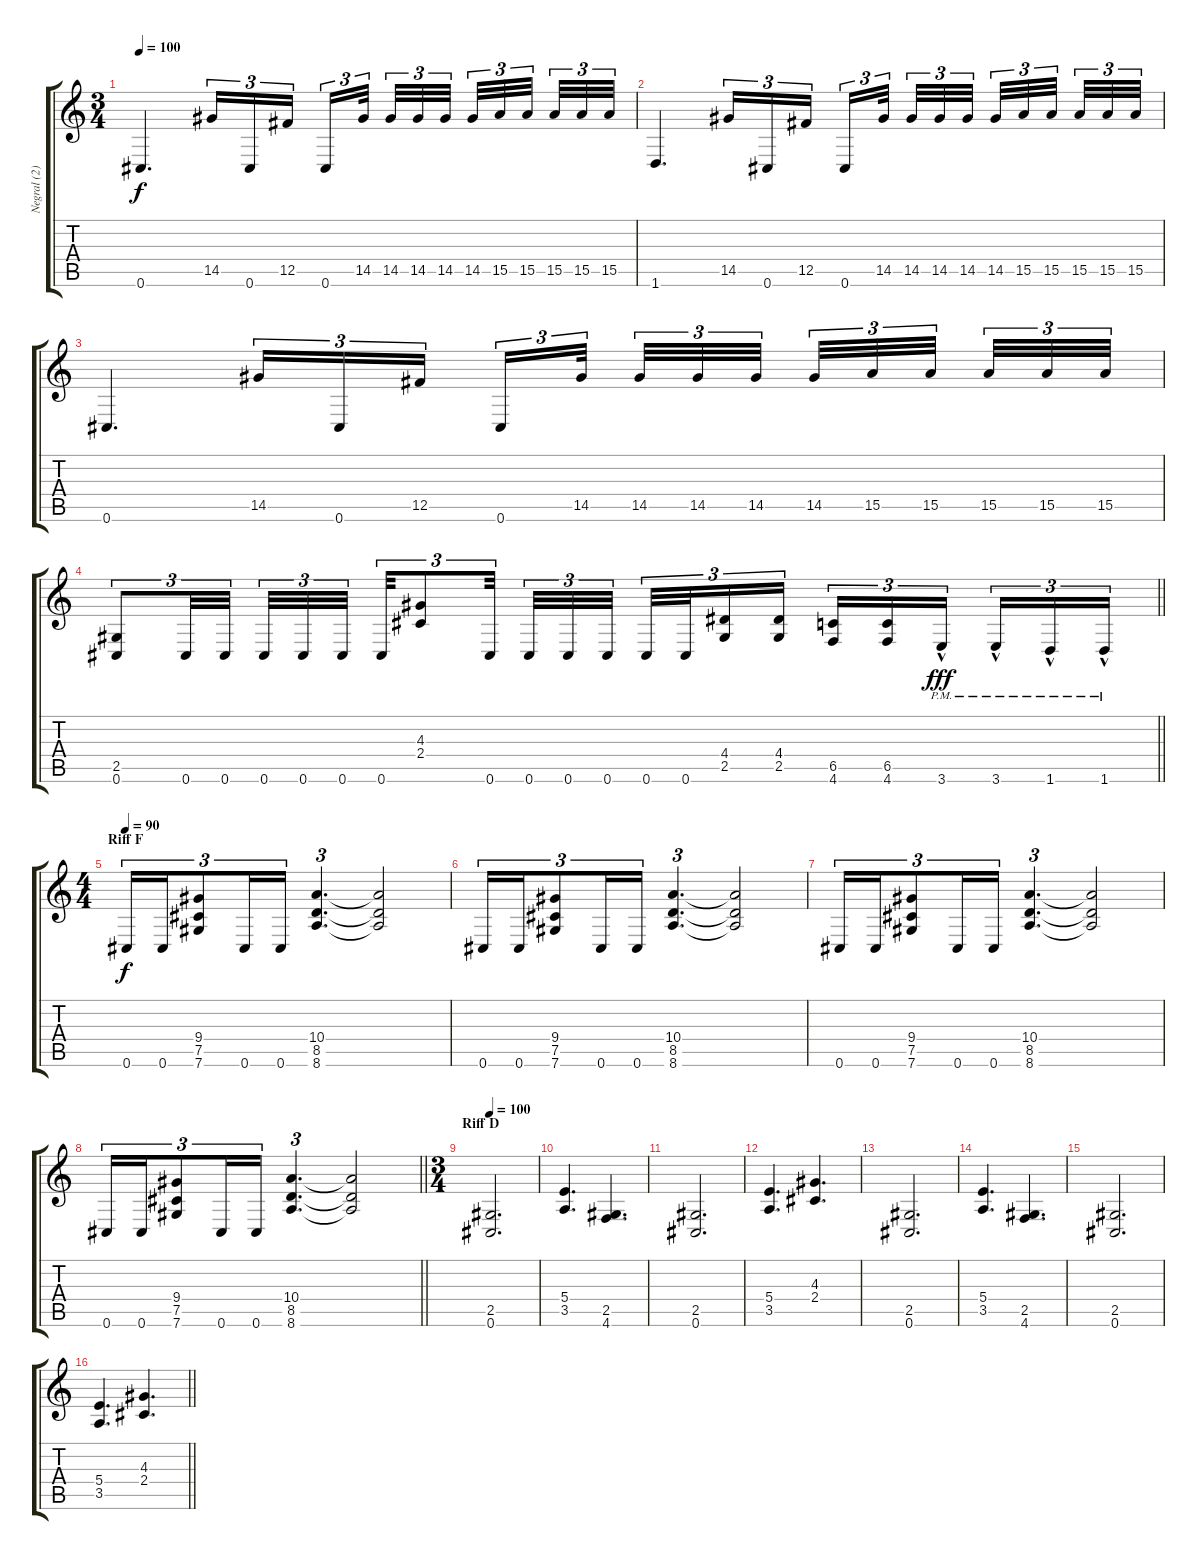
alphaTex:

\track ("Negral (2)" "Negral (2)") {instrument distortionguitar}
\staff {score tabs}
\tuning (Db4 Ab3 E3 B2 Gb2 Db2) {hide}
\ts (3 4)
\tempo 100
\clef g2
\ks c
0.6.4{d dy f} 14.5.16{tu (3 2)} 0.6.16{tu (3 2)} 12.5.16{tu (3 2)} 0.6.16{tu (3 2)} 14.5.32{tu (3 2) beam splitsecondary} 14.5.32{tu (3 2)} 14.5.32{tu (3 2)} 14.5.32{tu (3 2) beam splitsecondary} 14.5.32{tu (3 2)} 15.5.32{tu (3 2)} 15.5.32{tu (3 2) beam splitsecondary} 15.5.32{tu (3 2)} 15.5.32{tu (3 2)} 15.5.32{tu (3 2)} |
1.6.4{d} 14.5.16{tu (3 2)} 0.6.16{tu (3 2)} 12.5.16{tu (3 2)} 0.6.16{tu (3 2)} 14.5.32{tu (3 2) beam splitsecondary} 14.5.32{tu (3 2)} 14.5.32{tu (3 2)} 14.5.32{tu (3 2) beam splitsecondary} 14.5.32{tu (3 2)} 15.5.32{tu (3 2)} 15.5.32{tu (3 2) beam splitsecondary} 15.5.32{tu (3 2)} 15.5.32{tu (3 2)} 15.5.32{tu (3 2)} |
0.6.4{d} 14.5.16{tu (3 2)} 0.6.16{tu (3 2)} 12.5.16{tu (3 2)} 0.6.16{tu (3 2)} 14.5.32{tu (3 2) beam splitsecondary} 14.5.32{tu (3 2)} 14.5.32{tu (3 2)} 14.5.32{tu (3 2) beam splitsecondary} 14.5.32{tu (3 2)} 15.5.32{tu (3 2)} 15.5.32{tu (3 2) beam splitsecondary} 15.5.32{tu (3 2)} 15.5.32{tu (3 2)} 15.5.32{tu (3 2)} |
\barLineRight lightlight
(2.5 0.6).8{tu (3 2)} 0.6.32{tu (3 2)} 0.6.32{tu (3 2) beam splitsecondary} 0.6.32{tu (3 2)} 0.6.32{tu (3 2)} 0.6.32{tu (3 2) beam splitsecondary} 0.6.32{tu (3 2)} (4.3 2.4).8{tu (3 2)} 0.6.32{tu (3 2) beam splitsecondary} 0.6.32{tu (3 2)} 0.6.32{tu (3 2)} 0.6.32{tu (3 2) beam splitsecondary} 0.6.32{tu (3 2)} 0.6.32{tu (3 2)} (4.4 2.5).16{tu (3 2)} (4.4 2.5).16{tu (3 2)} (6.5 4.6).16{tu (3 2)} (6.5 4.6).16{tu (3 2)} 3.6{hac pm}.16{tu (3 2) dy fff beam splitsecondary} 3.6{hac pm}.16{tu (3 2)} 1.6{hac pm}.16{tu (3 2)} 1.6{hac pm}.16{tu (3 2)} |
\ts (4 4)
\section ("" "Riff F")
\tempo 90
0.6.16{tu (3 2) dy f} 0.6.16{tu (3 2)} (9.4 7.5 7.6).8{tu (3 2)} 0.6.16{tu (3 2)} 0.6.16{tu (3 2)} (10.4 8.5 8.6).4{d tu (3 2)} (10.4{t} 8.5{t} 8.6{t}).2 |
0.6.16{tu (3 2)} 0.6.16{tu (3 2)} (9.4 7.5 7.6).8{tu (3 2)} 0.6.16{tu (3 2)} 0.6.16{tu (3 2)} (10.4 8.5 8.6).4{d tu (3 2)} (10.4{t} 8.5{t} 8.6{t}).2 |
0.6.16{tu (3 2)} 0.6.16{tu (3 2)} (9.4 7.5 7.6).8{tu (3 2)} 0.6.16{tu (3 2)} 0.6.16{tu (3 2)} (10.4 8.5 8.6).4{d tu (3 2)} (10.4{t} 8.5{t} 8.6{t}).2 |
\barLineRight lightlight
0.6.16{tu (3 2)} 0.6.16{tu (3 2)} (9.4 7.5 7.6).8{tu (3 2)} 0.6.16{tu (3 2)} 0.6.16{tu (3 2)} (10.4 8.5 8.6).4{d tu (3 2)} (10.4{t} 8.5{t} 8.6{t}).2 |
\ts (3 4)
\section ("" "Riff D")
\tempo 100
(2.5 0.6).2{d} |
(5.4 3.5).4{d} (2.5 4.6).4{d} |
(2.5 0.6).2{d} |
(5.4 3.5).4{d} (4.3 2.4).4{d} |
(2.5 0.6).2{d} |
(5.4 3.5).4{d} (2.5 4.6).4{d} |
(2.5 0.6).2{d} |
\barLineRight lightlight
(5.4 3.5).4{d} (4.3 2.4).4{d}
